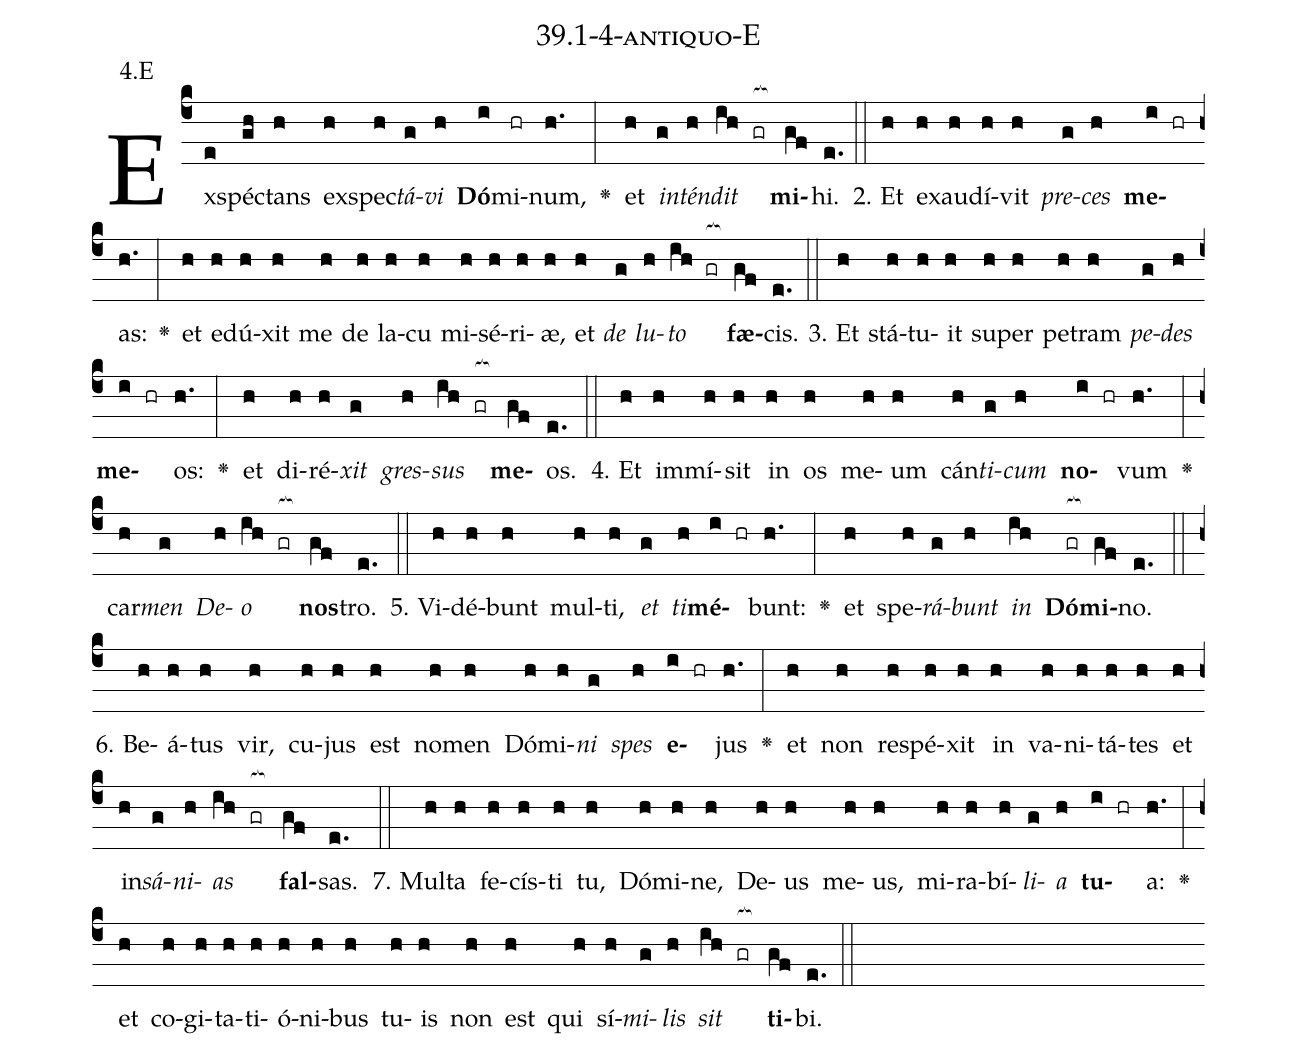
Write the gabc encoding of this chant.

name: 39.1-4-antiquo-E;
annotation: 4.E;
%%
(c4)Ex(e)spéc(gh)tans(h) ex(h)spec(h)<i>tá</i>(g)<i>vi</i>(h) <b>Dó</b>(i)mi(hr)num,(h.) <v>\greheightstar</v>(:) et(h) <i>in</i>(g)<i>tén</i>(h)<i>dit</i>(ih gr[ocb:1{]) <b>mi</b>(gf[ocb:0}])hi.(e.) (::)
2. Et(h) ex(h)au(h)dí(h)vit(h) <i>pre</i>(g)<i>ces</i>(h) <b>me</b>(i hr)as:(h.) <v>\greheightstar</v>(:) et(h) e(h)dú(h)xit(h) me(h) de(h) la(h)cu(h) mi(h)sé(h)ri(h)æ,(h) et(h) <i>de</i>(g) <i>lu</i>(h)<i>to</i>(ih gr[ocb:1{]) <b>fæ</b>(gf[ocb:0}])cis.(e.) (::)
3. Et(h) stá(h)tu(h)it(h) su(h)per(h) pe(h)tram(h) <i>pe</i>(g)<i>des</i>(h) <b>me</b>(i hr)os:(h.) <v>\greheightstar</v>(:) et(h) di(h)ré(h)<i>xit</i>(g) <i>gres</i>(h)<i>sus</i>(ih gr[ocb:1{]) <b>me</b>(gf[ocb:0}])os.(e.) (::)
4. Et(h) im(h)mí(h)sit(h) in(h) os(h) me(h)um(h) cán(h)<i>ti</i>(g)<i>cum</i>(h) <b>no</b>(i hr)vum(h.) <v>\greheightstar</v>(:) car(h)<i>men</i>(g) <i>De</i>(h)<i>o</i>(ih gr[ocb:1{]) <b>nos</b>(gf[ocb:0}])tro.(e.) (::)
5. Vi(h)dé(h)bunt(h) mul(h)ti,(h) <i>et</i>(g) <i>ti</i>(h)<b>mé</b>(i hr)bunt:(h.) <v>\greheightstar</v>(:) et(h) spe(h)<i>rá</i>(g)<i>bunt</i>(h) <i>in</i>(ih) <b>Dó</b>(gr[ocb:1{])<b>mi</b>(gf[ocb:0}])no.(e.) (::)
6. Be(h)á(h)tus(h) vir,(h) cu(h)jus(h) est(h) no(h)men(h) Dó(h)mi(h)<i>ni</i>(g) <i>spes</i>(h) <b>e</b>(i hr)jus(h.) <v>\greheightstar</v>(:) et(h) non(h) re(h)spé(h)xit(h) in(h) va(h)ni(h)tá(h)tes(h) et(h) in(h)<i>sá</i>(g)<i>ni</i>(h)<i>as</i>(ih gr[ocb:1{]) <b>fal</b>(gf[ocb:0}])sas.(e.) (::)
7. Mul(h)ta(h) fe(h)cís(h)ti(h) tu,(h) Dó(h)mi(h)ne,(h) De(h)us(h) me(h)us,(h) mi(h)ra(h)bí(h)<i>li</i>(g)<i>a</i>(h) <b>tu</b>(i hr)a:(h.) <v>\greheightstar</v>(:) et(h) co(h)gi(h)ta(h)ti(h)ó(h)ni(h)bus(h) tu(h)is(h) non(h) est(h) qui(h) sí(h)<i>mi</i>(g)<i>lis</i>(h) <i>sit</i>(ih gr[ocb:1{]) <b>ti</b>(gf[ocb:0}])bi.(e.) (::)
